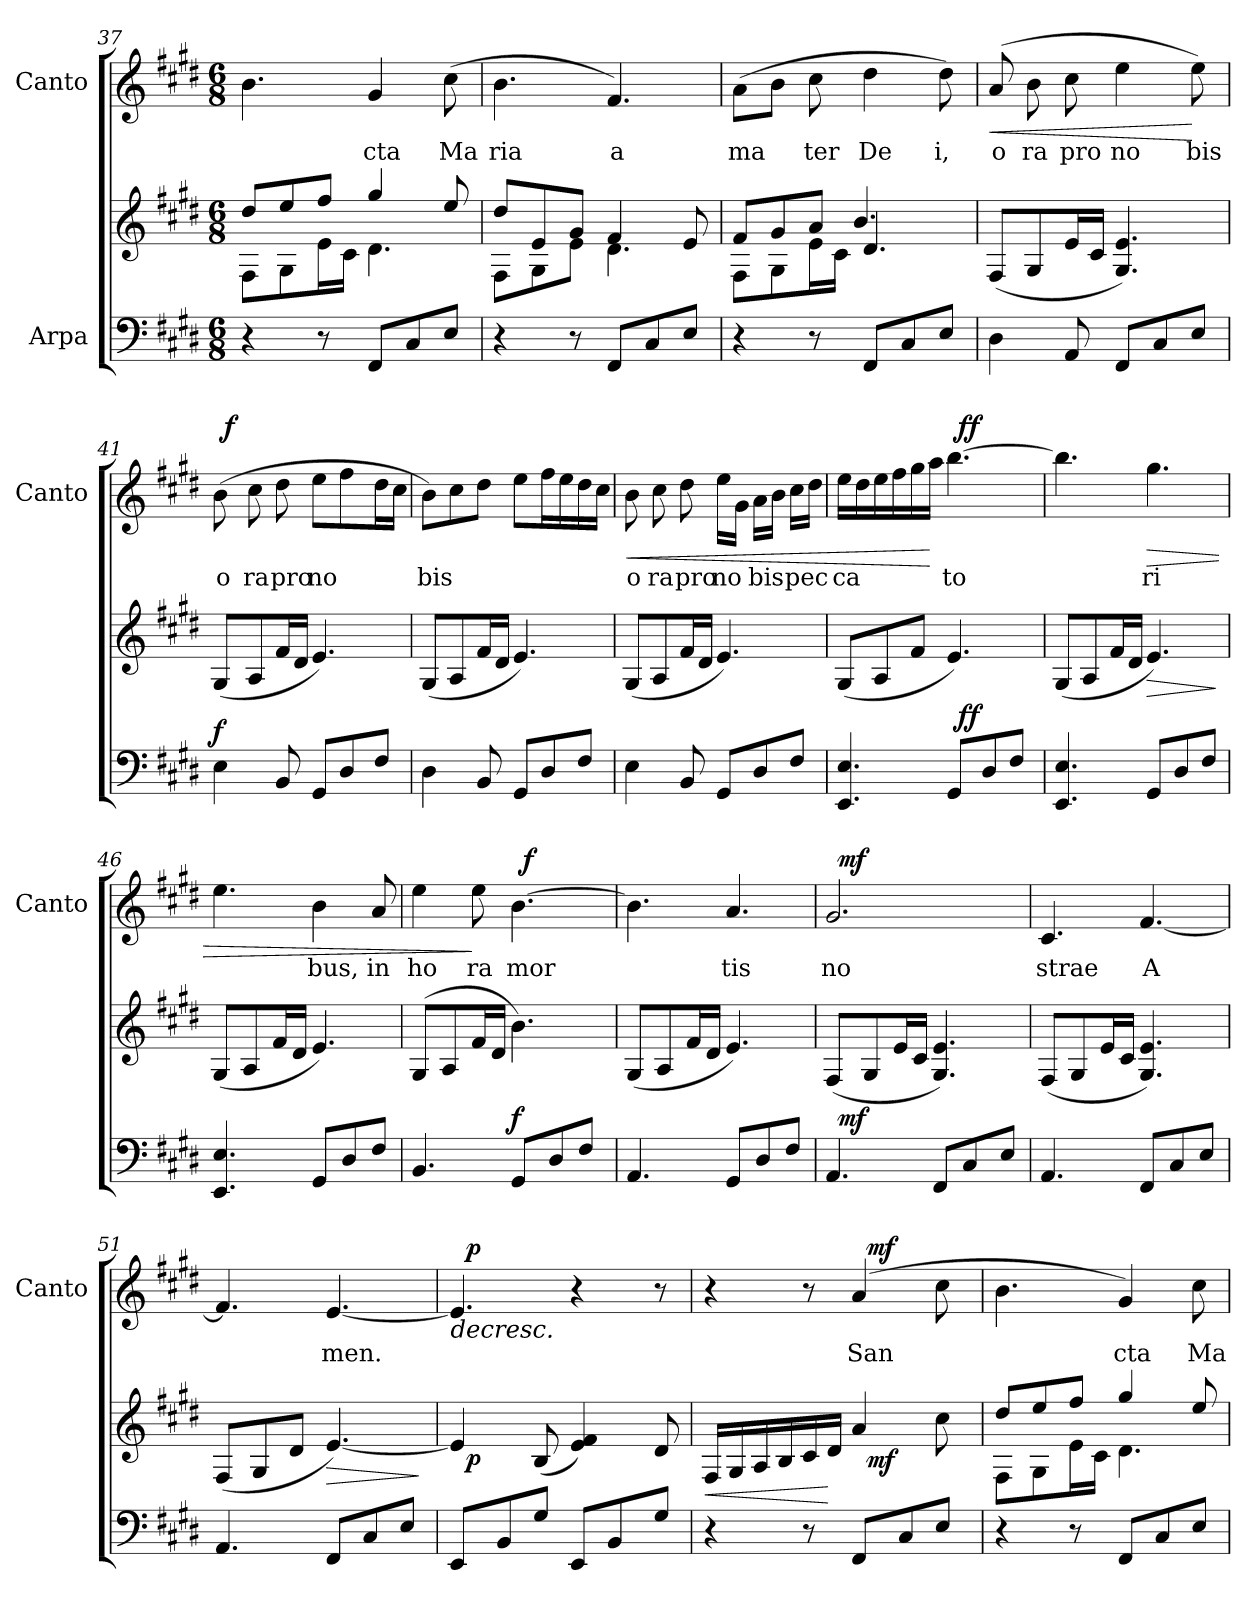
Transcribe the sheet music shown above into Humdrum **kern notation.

**kern	**kern	**dynam	**kern	**text	**dynam
*part2	*part2	*part2	*part1	*part1	*part1
*staff3	*staff2	*staff2/3	*staff1	*staff1	*staff1
*I"Arpa	*	*	*I"Canto	*	*
*	*	*	*I'Canto	*	*
*clefF4	*clefG2	*	*clefG2	*	*
*k[f#c#g#d#]	*k[f#c#g#d#]	*	*k[f#c#g#d#]	*	*
*E:	*E:	*	*E:	*	*
*M6/8	*M6/8	*	*M6/8	*	*
=37	=37	=37	=37	=37	=37
*	*^	*	*	*	*
4r	8F#\L	8dd#/L	.	4.b\	.	.
.	8G#\	8ee/	.	.	.	.
8r	16e\L	8ff#/J	.	.	.	.
.	16c#\JJ	.	.	.	.	.
8FF#/L	4.d#\	4gg#/	.	4g#/	cta	.
8C#/	.	.	.	.	.	.
8E/J	.	8ee/	.	(8cc#\	Ma	.
=38	=38	=38	=38	=38	=38	=38
4r	8F#\L	8dd#/L	.	4.b\	ria	.
.	8G#\	8e/	.	.	.	.
8r	8e\J	8g#/J	.	.	.	.
8FF#/L	4.d#\	4f#/	.	4.f#/)	a	.
8C#/	.	.	.	.	.	.
8E/J	.	8e/	.	.	.	.
=39	=39	=39	=39	=39	=39	=39
4r	8F#\L	8f#/L	.	(8a\L	ma	.
.	8G#\	8g#/	.	8b\J	.	.
8r	16e\L	8a/J	.	8cc#\	ter	.
.	16c#\JJ	.	.	.	.	.
8FF#/L	4.d#/	4.b/	.	4dd#\	De	.
8C#/	.	.	.	.	.	.
8E/J	.	.	.	8dd#\)	i,	.
*	*v	*v	*	*	*	*
=40	=40	=40	=40	=40	=40
!	!	!	!	!	!LO:HP:b
4D#\	(8F#/L	.	(8a/	o	<
.	8G#/	.	8b\	ra	.
8AA/	16e/L	.	8cc#\	pro	.
.	16c#/JJ	.	.	.	.
8FF#/L	4.G#/ 4.e/)	.	4ee\	no	.
8C#/	.	.	.	.	.
8E/J	.	.	8ee\)	bis	[
!!LO:PB:g=z
=41	=41	=41	=41	=41	=41
!	!	!LO:DY:a=2	!	!	!
*	*	*	*^	*	*
4E\	(8G#/L	f	(8b\	32ryy	o	.
!	!	!	!	!	!	!LO:DY:a
.	.	.	.	2ryy	.	f
.	8A/	.	8cc#\	.	ra	.
8BB/	16f#/L	.	8dd#\	.	pro	.
.	16d#/JJ	.	.	.	.	.
8GG#/L	4.e/)	.	8ee\L	.	no	.
8D#/	.	.	8ff#\	.	.	.
.	.	.	.	8..ryy	.	.
8F#/J	.	.	16dd#\L	.	.	.
.	.	.	16cc#\JJ	.	.	.
*	*	*	*v	*v	*	*
=42	=42	=42	=42	=42	=42
4D#\	(8G#/L	.	8b\L)	bis	.
.	8A/	.	8cc#\	.	.
8BB/	16f#/L	.	8dd#\J	.	.
.	16d#/JJ	.	.	.	.
8GG#/L	4.e/)	.	8ee\L	.	.
8D#/	.	.	16ff#\L	.	.
.	.	.	16ee\	.	.
8F#/J	.	.	16dd#\	.	.
.	.	.	16cc#\JJ	.	.
=43	=43	=43	=43	=43	=43
!	!	!	!	!	!LO:HP:b
4E\	(8G#/L	.	8b\	o	<
.	8A/	.	8cc#\	ra	.
8BB/	16f#/L	.	8dd#\	pro	.
.	16d#/JJ	.	.	.	.
8GG#/L	4.e/)	.	16ee\LL	no	.
.	.	.	16g#\JJ	.	.
8D#/	.	.	16a\LL	bis	.
.	.	.	16b\JJ	.	.
8F#/J	.	.	16cc#\LL	pec	.
.	.	.	16dd#\JJ	.	.
=44	=44	=44	=44	=44	=44
*^	*	*	*^	*	*
4.EE/ 4.E/	4ryy	(8G#/L	.	16ee\LL	4ryy	ca	.
.	.	.	.	16dd#\	.	.	.
.	.	8A/	.	16ee\	.	.	.
.	.	.	.	16ff#\	.	.	.
.	8ryy	8f#/J	.	16gg#\	8ryy	.	.
.	.	.	.	16aa\JJ	.	.	[
8GG#/L	32ryy	4.e/)	.	[4.bb\	32ryy	to	.
!	!	!	!LO:DY:a=2	!	!	!	!LO:DY:a
.	4ryy	.	ff	.	4ryy	.	ff
8D#/	.	.	.	.	.	.	.
8F#/J	.	.	.	.	.	.	.
.	16.ryy	.	.	.	16.ryy	.	.
*v	*v	*	*	*v	*v	*	*
!!LO:LB:g=z
=45	=45	=45	=45	=45	=45
4.EE/ 4.E/	(8G#/L	.	4.bb\]	.	.
.	8A/	.	.	.	.
.	16f#/L	.	.	.	.
.	16d#/JJ	.	.	.	.
!	!	!LO:HP:b	!	!	!LO:HP:b
8GG#/L	4.e/)	>	4.gg#\	ri	>
8D#/	.	.	.	.	.
8F#/J	.	.	.	.	.
.	.	]	.	.	.
=46	=46	=46	=46	=46	=46
4.EE/ 4.E/	(8G#/L	.	4.ee\	.	.
.	8A/	.	.	.	.
.	16f#/L	.	.	.	.
.	16d#/JJ	.	.	.	.
8GG#/L	4.e/)	.	4b\	bus,	.
8D#/	.	.	.	.	.
8F#/J	.	.	8a/	in	.
=47	=47	=47	=47	=47	=47
*	*	*	*^	*	*
4.BB/	(8G#/L	.	4ee\	4ryy	ho	.
.	8A/	.	.	.	.	.
.	16f#/L	.	8ee\	8ryy	ra	]
.	16d#/JJ	.	.	.	.	.
!	!	!LO:DY:a=2	!	!	!	!
8GG#/L	4.b\)	f	[4.b\	32ryy	mor	.
!	!	!	!	!	!	!LO:DY:a
.	.	.	.	4ryy	.	f
8D#/	.	.	.	.	.	.
8F#/J	.	.	.	.	.	.
.	.	.	.	16.ryy	.	.
*	*	*	*v	*v	*	*
=48	=48	=48	=48	=48	=48
4.AA/	(8G#/L	.	4.b\]	.	.
.	8A/	.	.	.	.
.	16f#/L	.	.	.	.
.	16d#/JJ	.	.	.	.
8GG#/L	4.e/)	.	4.a/	tis	.
8D#/	.	.	.	.	.
8F#/J	.	.	.	.	.
!!LO:LB:g=z
=49	=49	=49	=49	=49	=49
*^	*	*	*^	*	*
4.AA/	32ryy	(8F#/L	.	2.g#/	32ryy	no	.
!	!	!	!LO:DY:a=2	!	!	!	!LO:DY:a
.	2ryy	.	mf	.	2ryy	.	mf
.	.	8G#/	.	.	.	.	.
.	.	16e/L	.	.	.	.	.
.	.	16c#/JJ	.	.	.	.	.
8FF#/L	.	4.G#/ 4.e/)	.	.	.	.	.
8C#/	.	.	.	.	.	.	.
.	8..ryy	.	.	.	8..ryy	.	.
8E/J	.	.	.	.	.	.	.
*v	*v	*	*	*v	*v	*	*
=50	=50	=50	=50	=50	=50
4.AA/	(8F#/L	.	4.c#/	strae	.
.	8G#/	.	.	.	.
.	16e/L	.	.	.	.
.	16c#/JJ	.	.	.	.
8FF#/L	4.G#/ 4.e/)	.	[4.f#/	A	.
8C#/	.	.	.	.	.
8E/J	.	.	.	.	.
=51	=51	=51	=51	=51	=51
4.AA/	(8F#/L	.	4.f#/]	.	.
.	8G#/	.	.	.	.
.	8d#/J	.	.	.	.
!	!	!LO:HP:b	!	!	!
8FF#/L	[4.e/)	>	[4.e/	men.	.
8C#/	.	.	.	.	.
8E/J	.	.	.	.	.
.	.	]	.	.	.
=52	=52	=52	=52	=52	=52
!	!	!	!	!	!LO:HP:b
*	*^	*	*^	*	*
8EE/L	4e/]	32ryy	.	4.e/]	32ryy	.	>
!	!	!	!LO:DY:b	!	!	!	!LO:DY:a
.	.	2ryy	p	.	2ryy	.	p
8BB/	.	.	.	.	.	.	.
8G#/J	(8B/	.	.	.	.	.	.
8EE/L	4e/ 4f#/)	.	.	4r	.	.	]
8BB/	.	.	.	.	.	.	.
.	.	8..ryy	.	.	8..ryy	.	.
8G#/J	8d#/	.	.	8r	.	.	.
!!LO:LB:g=z	!!
=53	=53	=53	=53	=53	=53	=53	=53
!	!	!	!LO:HP:b	!	!	!	!
4r	16F#/LL	4ryy	<	4r	4ryy	.	.
.	16G#/	.	.	.	.	.	.
.	16A/	.	.	.	.	.	.
.	16B/	.	.	.	.	.	.
8r	16c#/	8ryy	.	8r	8ryy	.	.
.	16d#/JJ	.	[	.	.	.	.
8FF#/L	4a/	32ryy	.	(4a/	32ryy	San	.
!	!	!	!LO:DY:b	!	!	!	!LO:DY:a
.	.	4ryy	mf	.	4ryy	.	mf
8C#/	.	.	.	.	.	.	.
8E/J	8cc#\	.	.	8cc#\	.	.	.
.	.	16.ryy	.	.	16.ryy	.	.
*	*	*	*	*v	*v	*	*
=54	=54	=54	=54	=54	=54	=54
4r	8F#\L	8dd#/L	.	4.b\	.	.
.	8G#\	8ee/	.	.	.	.
8r	16e\L	8ff#/J	.	.	.	.
.	16c#\JJ	.	.	.	.	.
8FF#/L	4.d#\	4gg#/	.	4g#/)	cta	.
8C#/	.	.	.	.	.	.
8E/J	.	8ee/	.	8cc#\	Ma	.
*	*v	*v	*	*	*	*
=	=	=	=	=	=
*-	*-	*-	*-	*-	*-
